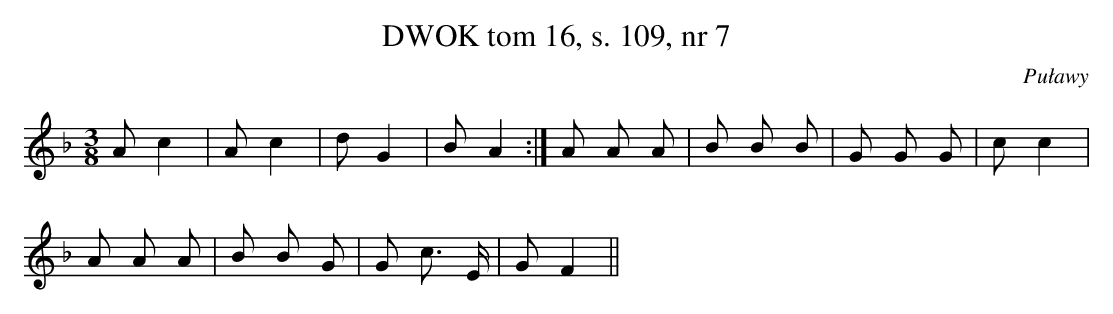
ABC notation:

X:1
T: DWOK tom 16, s. 109, nr 7
O: Puławy
L: 1/16
M: 3/8
K: F
A2 c4 | A2 c4 | d2 G4 | B2 A4 :| A2 A2 A2 | B2 B2 B2 | G2 G2 G2 | c2 c4 |
A2 A2 A2 | B2 B2 G2 | G2 c3 E | G2 F4 ||
